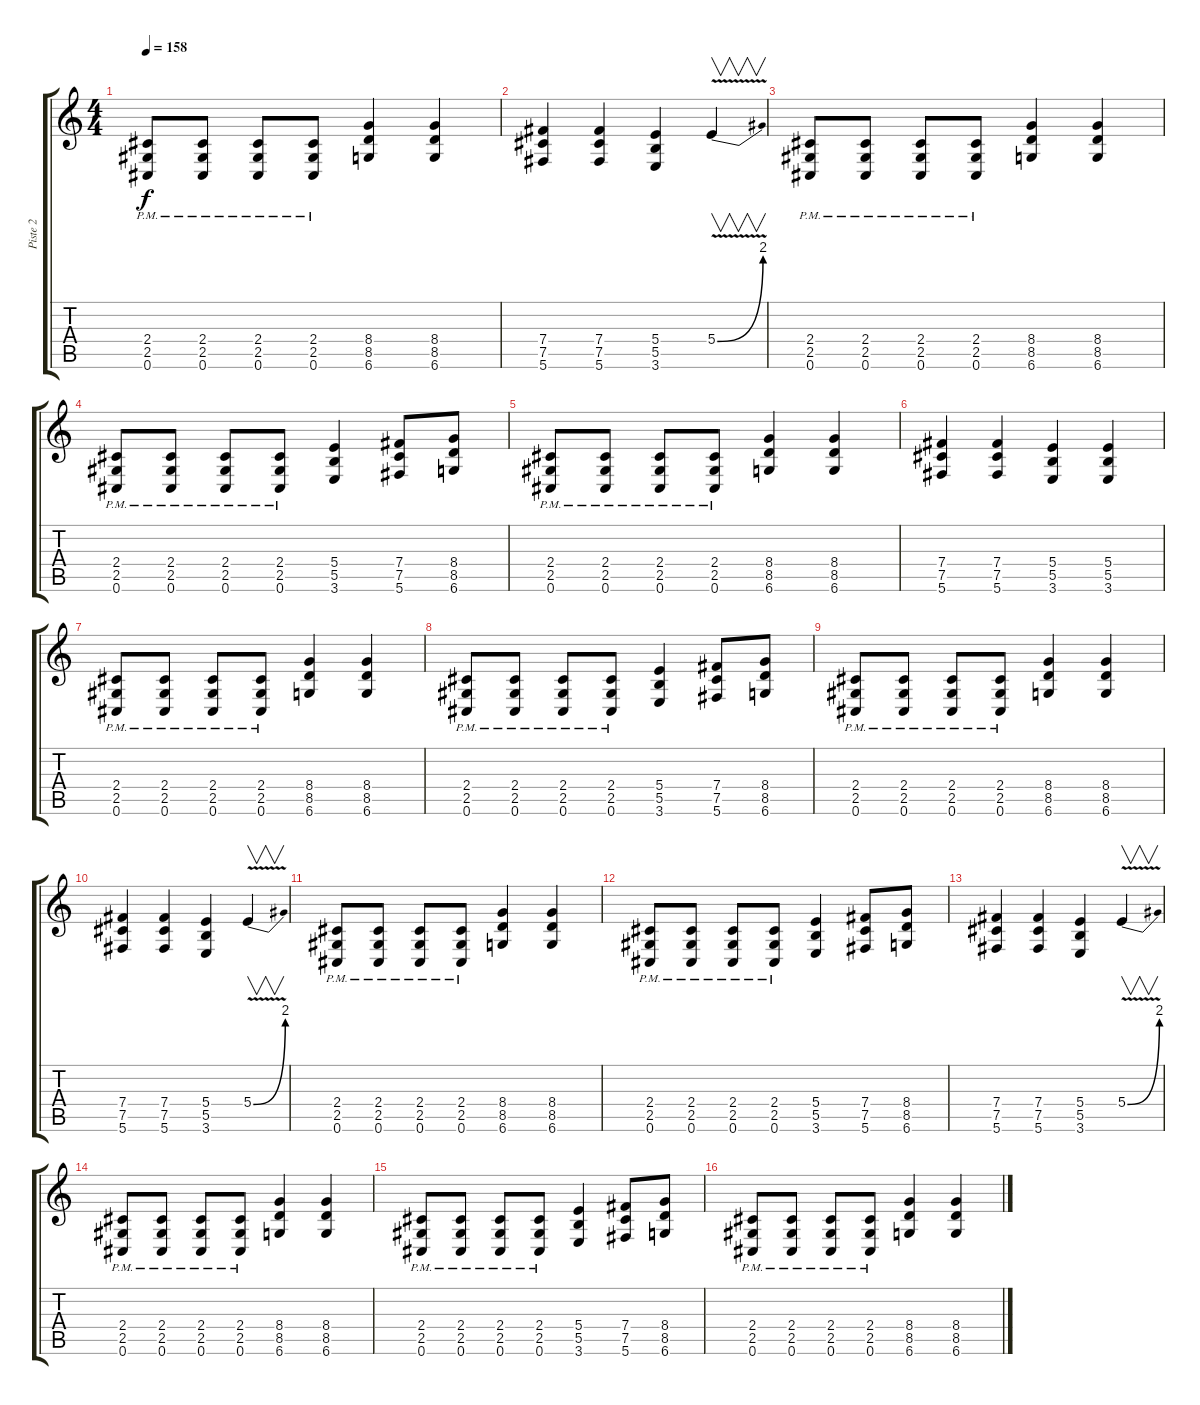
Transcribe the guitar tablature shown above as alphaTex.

\track ("Piste 2" "Piste 2") {instrument distortionguitar}
\staff {score tabs}
\tuning (Db4 Ab3 E3 B2 Gb2 Db2) {hide}
\ts (4 4)
\tempo 158
\clef g2
\ks c
(2.4{pm} 2.5{pm} 0.6{pm}).8{dy f} (2.4{pm} 2.5{pm} 0.6{pm}).8 (2.4{pm} 2.5{pm} 0.6{pm}).8 (2.4{pm} 2.5{pm} 0.6{pm}).8 (8.4 8.5 6.6).4 (8.4 8.5 6.6).4 |
(7.4 7.5 5.6).4 (7.4 7.5 5.6).4 (5.4 5.5 3.6).4 5.4{be (bend 0 0 60 8) v}.4{v} |
(2.4{pm} 2.5{pm} 0.6{pm}).8 (2.4{pm} 2.5{pm} 0.6{pm}).8 (2.4{pm} 2.5{pm} 0.6{pm}).8 (2.4{pm} 2.5{pm} 0.6{pm}).8 (8.4 8.5 6.6).4 (8.4 8.5 6.6).4 |
(2.4{pm} 2.5{pm} 0.6{pm}).8 (2.4{pm} 2.5{pm} 0.6{pm}).8 (2.4{pm} 2.5{pm} 0.6{pm}).8 (2.4{pm} 2.5{pm} 0.6{pm}).8 (5.4 5.5 3.6).4 (7.4 7.5 5.6).8 (8.4 8.5 6.6).8 |
(2.4{pm} 2.5{pm} 0.6{pm}).8 (2.4{pm} 2.5{pm} 0.6{pm}).8 (2.4{pm} 2.5{pm} 0.6{pm}).8 (2.4{pm} 2.5{pm} 0.6{pm}).8 (8.4 8.5 6.6).4 (8.4 8.5 6.6).4 |
(7.4 7.5 5.6).4 (7.4 7.5 5.6).4 (5.4 5.5 3.6).4 (5.4 5.5 3.6).4 |
(2.4{pm} 2.5{pm} 0.6{pm}).8 (2.4{pm} 2.5{pm} 0.6{pm}).8 (2.4{pm} 2.5{pm} 0.6{pm}).8 (2.4{pm} 2.5{pm} 0.6{pm}).8 (8.4 8.5 6.6).4 (8.4 8.5 6.6).4 |
(2.4{pm} 2.5{pm} 0.6{pm}).8 (2.4{pm} 2.5{pm} 0.6{pm}).8 (2.4{pm} 2.5{pm} 0.6{pm}).8 (2.4{pm} 2.5{pm} 0.6{pm}).8 (5.4 5.5 3.6).4 (7.4 7.5 5.6).8 (8.4 8.5 6.6).8 |
(2.4{pm} 2.5{pm} 0.6{pm}).8 (2.4{pm} 2.5{pm} 0.6{pm}).8 (2.4{pm} 2.5{pm} 0.6{pm}).8 (2.4{pm} 2.5{pm} 0.6{pm}).8 (8.4 8.5 6.6).4 (8.4 8.5 6.6).4 |
(7.4 7.5 5.6).4 (7.4 7.5 5.6).4 (5.4 5.5 3.6).4 5.4{be (bend 0 0 60 8) v}.4{v} |
(2.4{pm} 2.5{pm} 0.6{pm}).8 (2.4{pm} 2.5{pm} 0.6{pm}).8 (2.4{pm} 2.5{pm} 0.6{pm}).8 (2.4{pm} 2.5{pm} 0.6{pm}).8 (8.4 8.5 6.6).4 (8.4 8.5 6.6).4 |
(2.4{pm} 2.5{pm} 0.6{pm}).8 (2.4{pm} 2.5{pm} 0.6{pm}).8 (2.4{pm} 2.5{pm} 0.6{pm}).8 (2.4{pm} 2.5{pm} 0.6{pm}).8 (5.4 5.5 3.6).4 (7.4 7.5 5.6).8 (8.4 8.5 6.6).8 |
(7.4 7.5 5.6).4 (7.4 7.5 5.6).4 (5.4 5.5 3.6).4 5.4{be (bend 0 0 60 8) v}.4{v} |
(2.4{pm} 2.5{pm} 0.6{pm}).8 (2.4{pm} 2.5{pm} 0.6{pm}).8 (2.4{pm} 2.5{pm} 0.6{pm}).8 (2.4{pm} 2.5{pm} 0.6{pm}).8 (8.4 8.5 6.6).4 (8.4 8.5 6.6).4 |
(2.4{pm} 2.5{pm} 0.6{pm}).8 (2.4{pm} 2.5{pm} 0.6{pm}).8 (2.4{pm} 2.5{pm} 0.6{pm}).8 (2.4{pm} 2.5{pm} 0.6{pm}).8 (5.4 5.5 3.6).4 (7.4 7.5 5.6).8 (8.4 8.5 6.6).8 |
(2.4{pm} 2.5{pm} 0.6{pm}).8 (2.4{pm} 2.5{pm} 0.6{pm}).8 (2.4{pm} 2.5{pm} 0.6{pm}).8 (2.4{pm} 2.5{pm} 0.6{pm}).8 (8.4 8.5 6.6).4 (8.4 8.5 6.6).4
